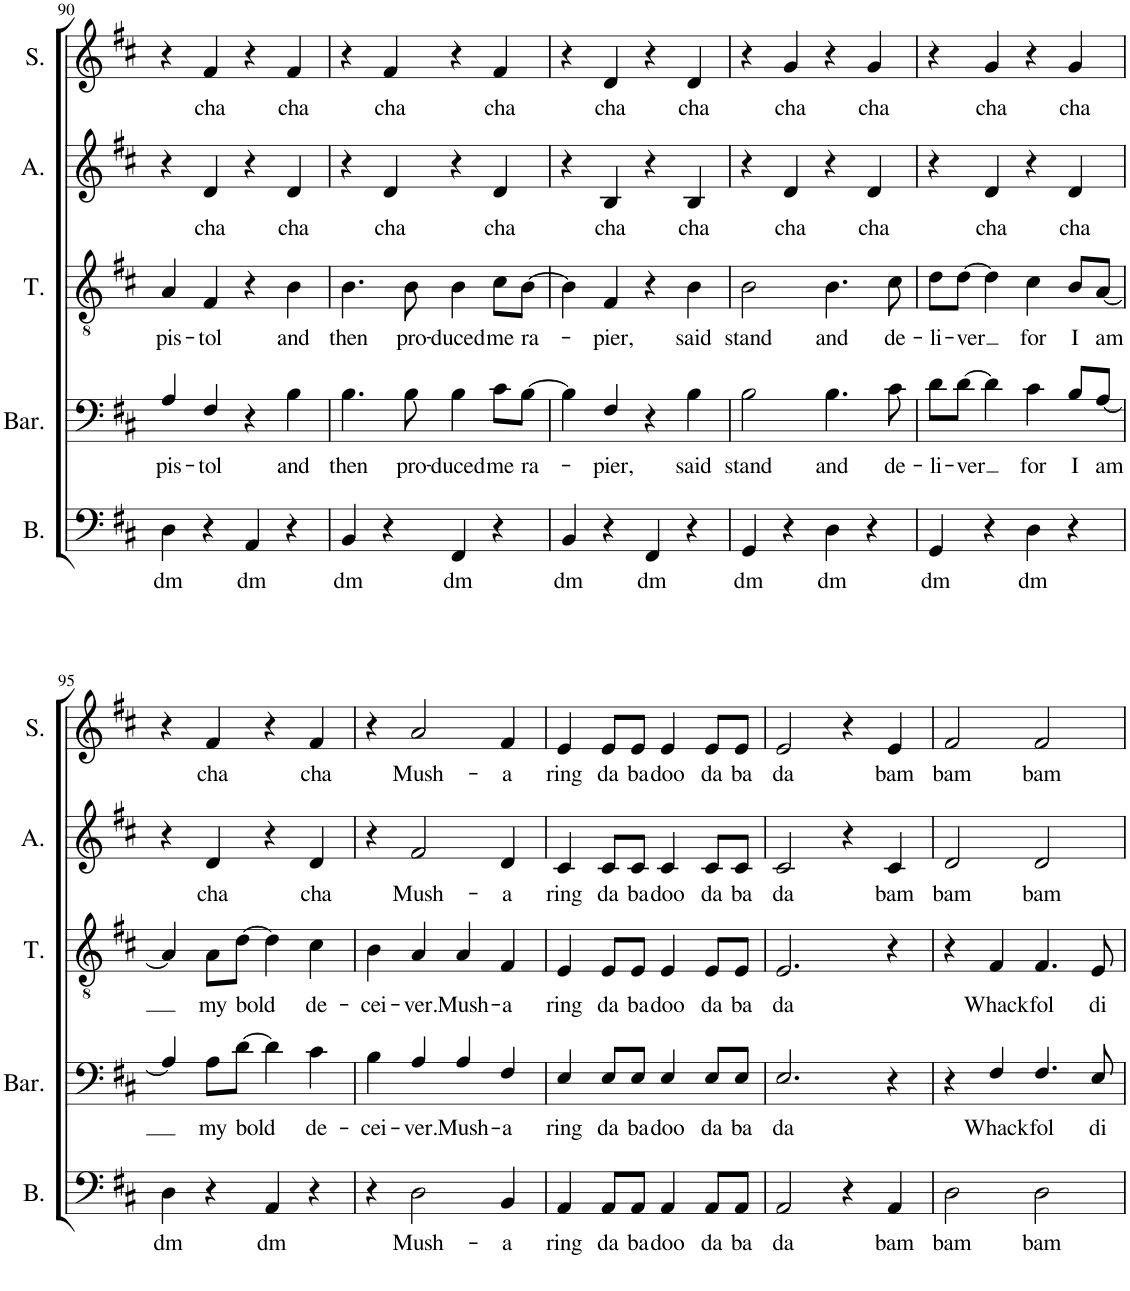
**kern	**text	**kern	**text	**kern	**text	**kern	**text	**kern	**text
*part5	*part5	*part4	*part4	*part3	*part3	*part2	*part2	*part1	*part1
*staff5	*staff5	*staff4	*staff4	*staff3	*staff3	*staff2	*staff2	*staff1	*staff1
*I"Bass	*	*I"Baritone	*	*I"Tenor	*	*I"Alto	*	*I"Soprano	*
*I'B.	*	*I'Bar.	*	*I'T.	*	*I'A.	*	*I'S.	*
!!LO:PB:g=z
*clefF4	*	*clefF4	*	*clefGv2	*	*clefG2	*	*clefG2	*
*k[f#c#]	*	*k[f#c#]	*	*k[f#c#]	*	*k[f#c#]	*	*k[f#c#]	*
*M4/4	*	*M4/4	*	*M4/4	*	*M4/4	*	*M4/4	*
*met(c)	*	*met(c)	*	*met(c)	*	*met(c)	*	*met(c)	*
=90	=90	=90	=90	=90	=90	=90	=90	=90	=90
!	!LO:LY:b	!	!LO:LY:b	!	!LO:LY:b	!	!	!	!
4D\	dm	4A/	pis-	4A/	pis-	4r	.	4r	.
!	!	!	!LO:LY:b	!	!LO:LY:b	!	!LO:LY:b	!	!LO:LY:b
4r	.	4F#/	-tol	4F#/	-tol	4d/	cha	4f#/	cha
!	!LO:LY:b	!	!	!	!	!	!	!	!
4AA/	dm	4r	.	4r	.	4r	.	4r	.
!	!	!	!LO:LY:b	!	!LO:LY:b	!	!LO:LY:b	!	!LO:LY:b
4r	.	4B\	and	4B\	and	4d/	cha	4f#/	cha
=91	=91	=91	=91	=91	=91	=91	=91	=91	=91
!	!LO:LY:b	!	!LO:LY:b	!	!LO:LY:b	!	!	!	!
4BB/	dm	4.B\	then	4.B\	then	4r	.	4r	.
!	!	!	!	!	!	!	!LO:LY:b	!	!LO:LY:b
4r	.	.	.	.	.	4d/	cha	4f#/	cha
!	!	!	!LO:LY:b	!	!LO:LY:b	!	!	!	!
.	.	8B\	pro-	8B\	pro-	.	.	.	.
!	!LO:LY:b	!	!LO:LY:b	!	!LO:LY:b	!	!	!	!
4FF#/	dm	4B\	-duced	4B\	-duced	4r	.	4r	.
!	!	!	!LO:LY:b	!	!LO:LY:b	!	!LO:LY:b	!	!LO:LY:b
4r	.	8c#\L	me	8c#\L	me	4d/	cha	4f#/	cha
!	!	!	!LO:LY:b	!	!LO:LY:b	!	!	!	!
.	.	[>8B\J	ra-	[>8B\J	ra-	.	.	.	.
=92	=92	=92	=92	=92	=92	=92	=92	=92	=92
!	!LO:LY:b	!	!	!	!	!	!	!	!
4BB/	dm	4B\]	.	4B\]	.	4r	.	4r	.
!	!	!	!LO:LY:b	!	!LO:LY:b	!	!LO:LY:b	!	!LO:LY:b
4r	.	4F#/	-pier,	4F#/	-pier,	4B/	cha	4d/	cha
!	!LO:LY:b	!	!	!	!	!	!	!	!
4FF#/	dm	4r	.	4r	.	4r	.	4r	.
!	!	!	!LO:LY:b	!	!LO:LY:b	!	!LO:LY:b	!	!LO:LY:b
4r	.	4B\	said	4B\	said	4B/	cha	4d/	cha
=93	=93	=93	=93	=93	=93	=93	=93	=93	=93
!	!LO:LY:b	!	!LO:LY:b	!	!LO:LY:b	!	!	!	!
4GG/	dm	2B\	stand	2B\	stand	4r	.	4r	.
!	!	!	!	!	!	!	!LO:LY:b	!	!LO:LY:b
4r	.	.	.	.	.	4d/	cha	4g/	cha
!	!LO:LY:b	!	!LO:LY:b	!	!LO:LY:b	!	!	!	!
4D\	dm	4.B\	and	4.B\	and	4r	.	4r	.
!	!	!	!	!	!	!	!LO:LY:b	!	!LO:LY:b
4r	.	.	.	.	.	4d/	cha	4g/	cha
!	!	!	!LO:LY:b	!	!LO:LY:b	!	!	!	!
.	.	8c#\	de-	8c#\	de-	.	.	.	.
=94	=94	=94	=94	=94	=94	=94	=94	=94	=94
!	!LO:LY:b	!	!LO:LY:b	!	!LO:LY:b	!	!	!	!
4GG/	dm	8d\L	-li-	8d\L	-li-	4r	.	4r	.
!	!	!	!LO:LY:b	!	!LO:LY:b	!	!	!	!
.	.	[8d\J	-ver	[8d\J	-ver	.	.	.	.
!	!	!	!	!	!	!	!LO:LY:b	!	!LO:LY:b
4r	.	4d\]	.	4d\]	.	4d/	cha	4g/	cha
!	!LO:LY:b	!	!LO:LY:b	!	!LO:LY:b	!	!	!	!
4D\	dm	4c#\	for	4c#\	for	4r	.	4r	.
!	!	!	!LO:LY:b	!	!LO:LY:b	!	!LO:LY:b	!	!LO:LY:b
4r	.	8B/L	I	8B/L	I	4d/	cha	4g/	cha
!	!	!	!LO:LY:b	!	!LO:LY:b	!	!	!	!
.	.	[8A/J	am	[8A/J	am	.	.	.	.
!!LO:LB:g=z
=95	=95	=95	=95	=95	=95	=95	=95	=95	=95
!	!LO:LY:b	!	!	!	!	!	!	!	!
4D\	dm	4A/]	.	4A/]	.	4r	.	4r	.
!	!	!	!LO:LY:b	!	!LO:LY:b	!	!LO:LY:b	!	!LO:LY:b
4r	.	8A\L	my	8A\L	my	4d/	cha	4f#/	cha
!	!	!	!LO:LY:b	!	!LO:LY:b	!	!	!	!
.	.	[>8d\J	bold	[>8d\J	bold	.	.	.	.
!	!LO:LY:b	!	!	!	!	!	!	!	!
4AA/	dm	4d\]	.	4d\]	.	4r	.	4r	.
!	!	!	!LO:LY:b	!	!LO:LY:b	!	!LO:LY:b	!	!LO:LY:b
4r	.	4c#\	de-	4c#\	de-	4d/	cha	4f#/	cha
=96	=96	=96	=96	=96	=96	=96	=96	=96	=96
!	!	!	!LO:LY:b	!	!LO:LY:b	!	!	!	!
4r	.	4B\	-cei-	4B\	-cei-	4r	.	4r	.
!	!LO:LY:b	!	!LO:LY:b	!	!LO:LY:b	!	!LO:LY:b	!	!LO:LY:b
2D\	Mush-	4A/	-ver.	4A/	-ver.	2f#/	Mush-	2a/	Mush-
!	!	!	!LO:LY:b	!	!LO:LY:b	!	!	!	!
.	.	4A/	Mush-	4A/	Mush-	.	.	.	.
!	!LO:LY:b	!	!LO:LY:b	!	!LO:LY:b	!	!LO:LY:b	!	!LO:LY:b
4BB/	-a	4F#/	-a	4F#/	-a	4d/	-a	4f#/	-a
=97	=97	=97	=97	=97	=97	=97	=97	=97	=97
!	!LO:LY:b	!	!LO:LY:b	!	!LO:LY:b	!	!LO:LY:b	!	!LO:LY:b
4AA/	ring	4E/	ring	4E/	ring	4c#/	ring	4e/	ring
!	!LO:LY:b	!	!LO:LY:b	!	!LO:LY:b	!	!LO:LY:b	!	!LO:LY:b
8AA/L	da	8E/L	da	8E/L	da	8c#/L	da	8e/L	da
!	!LO:LY:b	!	!LO:LY:b	!	!LO:LY:b	!	!LO:LY:b	!	!LO:LY:b
8AA/J	ba	8E/J	ba	8E/J	ba	8c#/J	ba	8e/J	ba
!	!LO:LY:b	!	!LO:LY:b	!	!LO:LY:b	!	!LO:LY:b	!	!LO:LY:b
4AA/	doo	4E/	doo	4E/	doo	4c#/	doo	4e/	doo
!	!LO:LY:b	!	!LO:LY:b	!	!LO:LY:b	!	!LO:LY:b	!	!LO:LY:b
8AA/L	da	8E/L	da	8E/L	da	8c#/L	da	8e/L	da
!	!LO:LY:b	!	!LO:LY:b	!	!LO:LY:b	!	!LO:LY:b	!	!LO:LY:b
8AA/J	ba	8E/J	ba	8E/J	ba	8c#/J	ba	8e/J	ba
=98	=98	=98	=98	=98	=98	=98	=98	=98	=98
!	!LO:LY:b	!	!LO:LY:b	!	!LO:LY:b	!	!LO:LY:b	!	!LO:LY:b
2AA/	da	2.E/	da	2.E/	da	2c#/	da	2e/	da
4r	.	.	.	.	.	4r	.	4r	.
!	!LO:LY:b	!	!	!	!	!	!LO:LY:b	!	!LO:LY:b
4AA/	bam	4r	.	4r	.	4c#/	bam	4e/	bam
=99	=99	=99	=99	=99	=99	=99	=99	=99	=99
!	!LO:LY:b	!	!	!	!	!	!LO:LY:b	!	!LO:LY:b
2D\	bam	4r	.	4r	.	2d/	bam	2f#/	bam
!	!	!	!LO:LY:b	!	!LO:LY:b	!	!	!	!
.	.	4F#/	Whack	4F#/	Whack	.	.	.	.
!	!LO:LY:b	!	!LO:LY:b	!	!LO:LY:b	!	!LO:LY:b	!	!LO:LY:b
2D\	bam	4.F#/	fol	4.F#/	fol	2d/	bam	2f#/	bam
!	!	!	!LO:LY:b	!	!LO:LY:b	!	!	!	!
.	.	8E/	di	8E/	di	.	.	.	.
=	=	=	=	=	=	=	=	=	=
*-	*-	*-	*-	*-	*-	*-	*-	*-	*-
